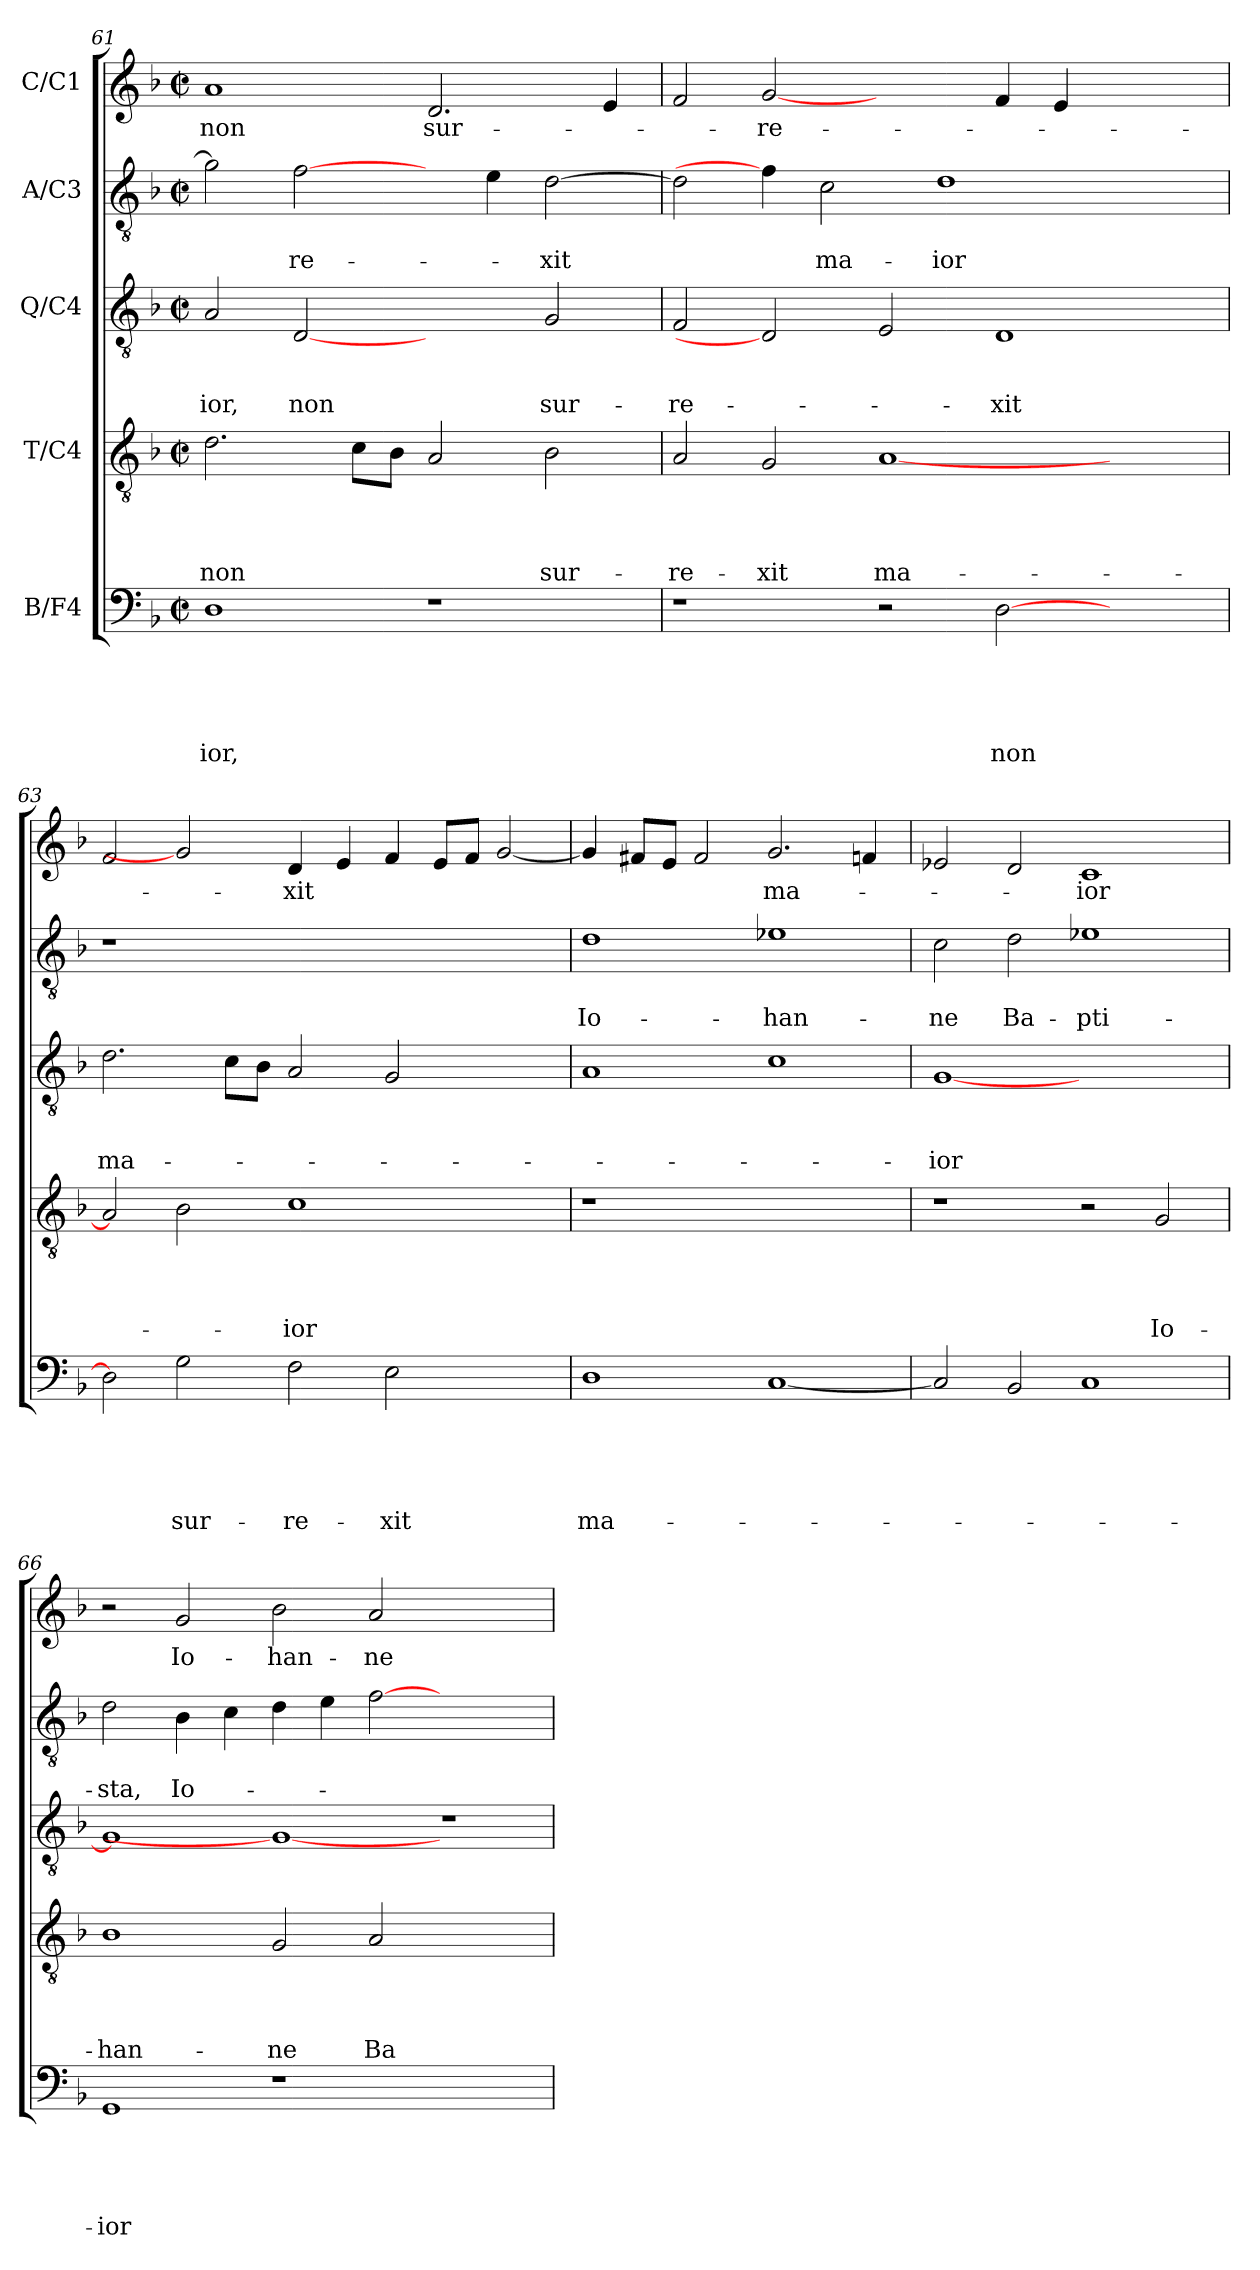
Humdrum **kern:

**kern	**text	**text	**text	**text	**text	**kern	**text	**text	**text	**text	**kern	**text	**text	**text	**kern	**text	**text	**kern	**text
*part5	*part5	*part5	*part5	*part5	*part5	*part4	*part4	*part4	*part4	*part4	*part3	*part3	*part3	*part3	*part2	*part2	*part2	*part1	*part1
*staff5	*staff5	*staff5	*staff5	*staff5	*staff5	*staff4	*staff4	*staff4	*staff4	*staff4	*staff3	*staff3	*staff3	*staff3	*staff2	*staff2	*staff2	*staff1	*staff1
*I"B/F4	*	*	*	*	*	*I"T/C4	*	*	*	*	*I"Q/C4	*	*	*	*I"A/C3	*	*	*I"C/C1	*
!!LO:LB:g=z
*clefF4	*	*	*	*	*	*clefGv2	*	*	*	*	*clefGv2	*	*	*	*clefGv2	*	*	*clefG2	*
*k[b-]	*	*	*	*	*	*k[b-]	*	*	*	*	*k[b-]	*	*	*	*k[b-]	*	*	*k[b-]	*
*F:	*	*	*	*	*	*F:	*	*	*	*	*F:	*	*	*	*F:	*	*	*F:	*
*M2/2	*	*	*	*	*	*M2/2	*	*	*	*	*M2/2	*	*	*	*M2/2	*	*	*M2/2	*
*met(c|)	*	*	*	*	*	*met(c|)	*	*	*	*	*met(c|)	*	*	*	*met(c|)	*	*	*met(c|)	*
=61	=61	=61	=61	=61	=61	=61	=61	=61	=61	=61	=61	=61	=61	=61	=61	=61	=61	=61	=61
!	!	!	!	!	!LO:LY:b	!	!	!	!	!LO:LY:b	!	!	!	!LO:LY:b	!	!	!	!	!LO:LY:b
1D	.	.	.	.	-ior,	2.d\	.	.	.	non	2A/	.	.	-ior,	2g\]	.	.	1a	non
!	!	!	!	!	!	!	!	!	!	!	!	!	!	!LO:LY:b	!	!	!LO:LY:b	!	!
.	.	.	.	.	.	.	.	.	.	.	[2D	.	.	non	[2f\	.	-re-	.	.
.	.	.	.	.	.	8c\L	.	.	.	.	.	.	.	.	.	.	.	.	.
.	.	.	.	.	.	8B-\J	.	.	.	.	.	.	.	.	.	.	.	.	.
!	!	!	!	!	!	!	!	!	!	!	!	!	!	!	!	!	!	!	!LO:LY:b
1r	.	.	.	.	.	2A/	.	.	.	.	2ryy	.	.	.	4ryy	.	.	2.d/	sur-
.	.	.	.	.	.	.	.	.	.	.	.	.	.	.	4e\	.	.	.	.
!	!	!	!	!	!	!	!	!	!	!LO:LY:b	!	!	!	!LO:LY:b	!	!	!LO:LY:b	!	!
.	.	.	.	.	.	2B-\	.	.	.	sur-	2G/	.	.	sur-	[2d\	.	-xit	.	.
.	.	.	.	.	.	.	.	.	.	.	.	.	.	.	.	.	.	4e/	.
=62	=62	=62	=62	=62	=62	=62	=62	=62	=62	=62	=62	=62	=62	=62	=62	=62	=62	=62	=62
!	!	!	!	!	!	!	!	!	!	!LO:LY:b	!	!	!	!LO:LY:b	!	!	!	!	!
1r	.	.	.	.	.	2A/	.	.	.	-re-	2F/	.	.	-re-	2d\]	.	.	2f/	.
!	!	!	!	!	!	!	!	!	!	!LO:LY:b	!	!	!	!	!	!	!	!	!LO:LY:b
.	.	.	.	.	.	2G/	.	.	.	-xit	2D]	.	.	.	4f\]	.	.	[2g	-re-
!	!	!	!	!	!	!	!	!	!	!	!	!	!	!	!	!	!LO:LY:b	!	!
.	.	.	.	.	.	.	.	.	.	.	.	.	.	.	2c\	.	ma-	.	.
!	!	!	!	!	!	!	!	!	!	!LO:LY:b	!	!	!	!	!	!	!	!	!
2r	.	.	.	.	.	[1A	.	.	.	ma-	2E/	.	.	.	.	.	.	2ryy	.
!	!	!	!	!	!	!	!	!	!	!	!	!	!	!	!	!	!LO:LY:b	!	!
.	.	.	.	.	.	.	.	.	.	.	.	.	.	.	1d	.	-ior	.	.
!	!	!	!	!	!LO:LY:b	!	!	!	!	!	!	!	!	!LO:LY:b	!	!	!	!	!
[2D\	.	.	.	.	non	.	.	.	.	.	1D	.	.	-xit	.	.	.	4f/	.
.	.	.	.	.	.	.	.	.	.	.	.	.	.	.	.	.	.	4e/	.
2ryy	.	.	.	.	.	2ryy	.	.	.	.	.	.	.	.	.	.	.	2ryy	.
.	.	.	.	.	.	.	.	.	.	.	.	.	.	.	4ryy	.	.	.	.
=63	=63	=63	=63	=63	=63	=63	=63	=63	=63	=63	=63	=63	=63	=63	=63	=63	=63	=63	=63
!	!	!	!	!	!	!	!	!	!	!	!	!	!	!LO:LY:b	!	!	!	!	!
2D\]	.	.	.	.	.	2A/]	.	.	.	.	2.d\	.	.	ma-	1r	.	.	2f/	.
!	!	!	!	!	!LO:LY:b	!	!	!	!	!	!	!	!	!	!	!	!	!	!
2G\	.	.	.	.	sur-	2B-\	.	.	.	.	.	.	.	.	.	.	.	2g]	.
.	.	.	.	.	.	.	.	.	.	.	8c\L	.	.	.	.	.	.	.	.
.	.	.	.	.	.	.	.	.	.	.	8B-\J	.	.	.	.	.	.	.	.
!	!	!	!	!	!LO:LY:b	!	!	!	!	!LO:LY:b	!	!	!	!	!	!	!	!	!LO:LY:b
2F\	.	.	.	.	-re-	1c	.	.	.	-ior	2A/	.	.	.	1.ryy	.	.	4d/	-xit
.	.	.	.	.	.	.	.	.	.	.	.	.	.	.	.	.	.	4e/	.
!	!	!	!	!	!LO:LY:b	!	!	!	!	!	!	!	!	!	!	!	!	!	!
2E\	.	.	.	.	-xit	.	.	.	.	.	2G/	.	.	.	.	.	.	4f/	.
.	.	.	.	.	.	.	.	.	.	.	.	.	.	.	.	.	.	8e/L	.
.	.	.	.	.	.	.	.	.	.	.	.	.	.	.	.	.	.	8f/J	.
2ryy	.	.	.	.	.	2ryy	.	.	.	.	2ryy	.	.	.	.	.	.	[2g/	.
=64	=64	=64	=64	=64	=64	=64	=64	=64	=64	=64	=64	=64	=64	=64	=64	=64	=64	=64	=64
!	!	!	!	!	!LO:LY:b	!	!	!	!	!	!	!	!	!	!	!	!LO:LY:b	!	!
1D	.	.	.	.	ma-	1r	.	.	.	.	1A	.	.	.	1d	.	Io-	4g/]	.
.	.	.	.	.	.	.	.	.	.	.	.	.	.	.	.	.	.	8f#/L	.
.	.	.	.	.	.	.	.	.	.	.	.	.	.	.	.	.	.	8e/J	.
.	.	.	.	.	.	.	.	.	.	.	.	.	.	.	.	.	.	2f#/	.
!	!	!	!	!	!	!	!	!	!	!	!	!	!	!	!	!	!LO:LY:b	!	!LO:LY:b
[1C	.	.	.	.	.	1ryy	.	.	.	.	1c	.	.	.	1e-X	.	-han-	2.g/	ma-
.	.	.	.	.	.	.	.	.	.	.	.	.	.	.	.	.	.	4fn/	.
=65	=65	=65	=65	=65	=65	=65	=65	=65	=65	=65	=65	=65	=65	=65	=65	=65	=65	=65	=65
!	!	!	!	!	!	!	!	!	!	!	!	!	!	!LO:LY:b	!	!	!LO:LY:b	!	!
2C/]	.	.	.	.	.	1r	.	.	.	.	[1G	.	.	-ior	2c\	.	-ne	2e-X/	.
!	!	!	!	!	!	!	!	!	!	!	!	!	!	!	!	!	!LO:LY:b	!	!
2BB-/	.	.	.	.	.	.	.	.	.	.	.	.	.	.	2d\	.	Ba-	2d/	.
!	!	!	!	!	!	!	!	!	!	!	!	!	!	!	!	!	!LO:LY:b	!	!LO:LY:b
1C	.	.	.	.	.	2r	.	.	.	.	1ryy	.	.	.	1e-	.	-pti-	1c	-ior
!	!	!	!	!	!	!	!	!	!	!LO:LY:b	!	!	!	!	!	!	!	!	!
.	.	.	.	.	.	2G/	.	.	.	Io-	.	.	.	.	.	.	.	.	.
!!LO:PB:g=z
=66	=66	=66	=66	=66	=66	=66	=66	=66	=66	=66	=66	=66	=66	=66	=66	=66	=66	=66	=66
!	!	!	!	!	!LO:LY:b	!	!	!	!	!LO:LY:b	!	!	!	!	!	!	!LO:LY:b	!	!
1GG	.	.	.	.	-ior	1B-	.	.	.	-han-	1G]	.	.	.	2d\	.	-sta,	2r	.
!	!	!	!	!	!	!	!	!	!	!	!	!	!	!	!	!	!LO:LY:b	!	!LO:LY:b
.	.	.	.	.	.	.	.	.	.	.	.	.	.	.	4B-\	.	Io-	2g/	Io-
.	.	.	.	.	.	.	.	.	.	.	.	.	.	.	4c\	.	.	.	.
!	!	!	!	!	!	!	!	!	!	!LO:LY:b	!	!	!	!	!	!	!	!	!LO:LY:b
1r	.	.	.	.	.	2G/	.	.	.	-ne	1G_	.	.	.	4d\	.	.	2b-\	-han-
.	.	.	.	.	.	.	.	.	.	.	.	.	.	.	4e\	.	.	.	.
!	!	!	!	!	!	!	!	!	!	!LO:LY:b	!	!	!	!	!	!	!	!	!LO:LY:b
.	.	.	.	.	.	2A/	.	.	.	Ba-	.	.	.	.	[2f\	.	.	2a/	-ne
1ryy	.	.	.	.	.	1ryy	.	.	.	.	1r	.	.	.	1ryy	.	.	1ryy	.
=	=	=	=	=	=	=	=	=	=	=	=	=	=	=	=	=	=	=	=
*-	*-	*-	*-	*-	*-	*-	*-	*-	*-	*-	*-	*-	*-	*-	*-	*-	*-	*-	*-
